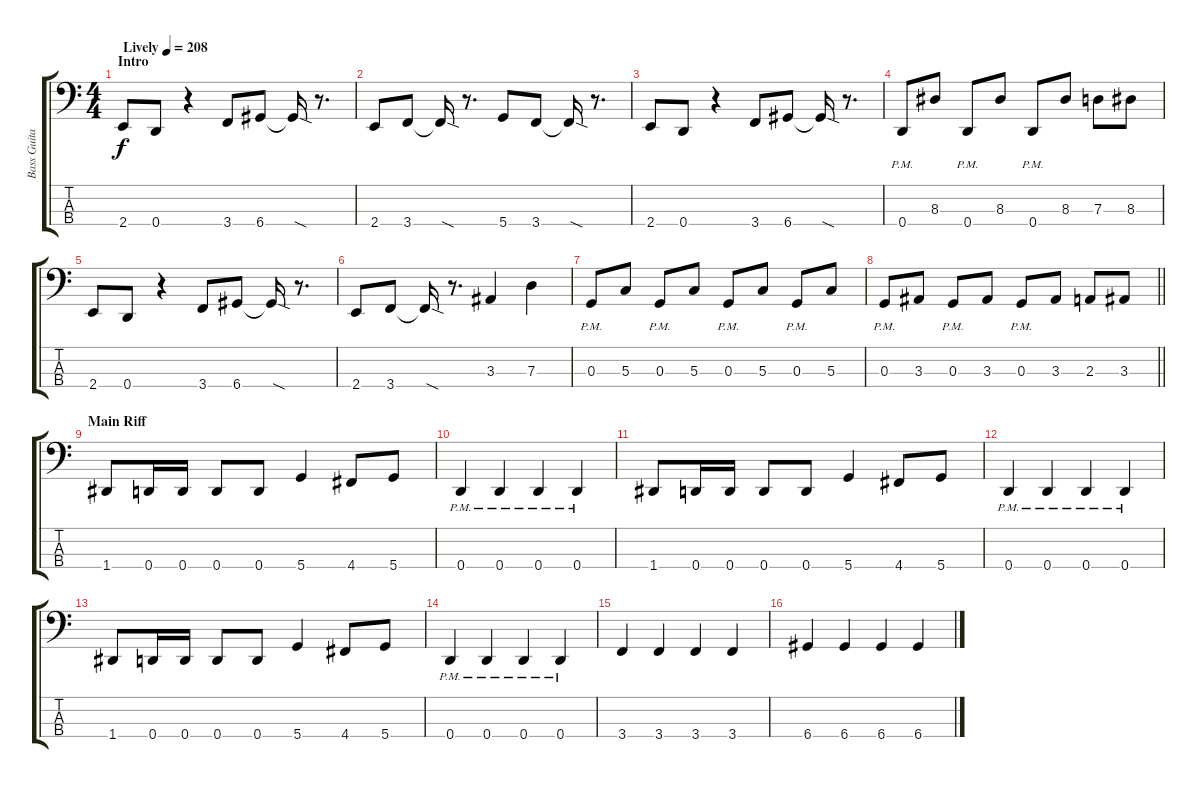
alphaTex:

\track ("Bass Guitar" "Bass Guita") {instrument electricbasspick}
\staff {score tabs}
\tuning (F2 C2 G1 D1) {hide}
\ts (4 4)
\section ("" "Intro")
\tempo (208 "Lively")
\clef f4
\ks c
2.4.8{dy f instrument electricbasspick} 0.4.8 r.4 3.4.8 6.4.8 6.4{sod t}.16 r.8{d} |
2.4.8 3.4.8 3.4{sod t}.16 r.8{d} 5.4.8 3.4.8 3.4{sod t}.16 r.8{d} |
2.4.8 0.4.8 r.4 3.4.8 6.4.8 6.4{sod t}.16 r.8{d} |
0.4{pm}.8 8.3.8 0.4{pm}.8 8.3.8 0.4{pm}.8 8.3.8 7.3.8 8.3.8 |
2.4.8 0.4.8 r.4 3.4.8 6.4.8 6.4{sod t}.16 r.8{d} |
2.4.8 3.4.8 3.4{sod t}.16 r.8{d} 3.3.4 7.3.4 |
0.3{pm}.8 5.3.8 0.3{pm}.8 5.3.8 0.3{pm}.8 5.3.8 0.3{pm}.8 5.3.8 |
\barLineRight lightlight
0.3{pm}.8 3.3.8 0.3{pm}.8 3.3.8 0.3{pm}.8 3.3.8 2.3.8 3.3.8 |
\section ("" "Main Riff")
1.4.8 0.4.16 0.4.16 0.4.8 0.4.8 5.4.4 4.4.8 5.4.8 |
0.4{pm}.4 0.4{pm}.4 0.4{pm}.4 0.4{pm}.4 |
1.4.8 0.4.16 0.4.16 0.4.8 0.4.8 5.4.4 4.4.8 5.4.8 |
0.4{pm}.4 0.4{pm}.4 0.4{pm}.4 0.4{pm}.4 |
1.4.8 0.4.16 0.4.16 0.4.8 0.4.8 5.4.4 4.4.8 5.4.8 |
0.4{pm}.4 0.4{pm}.4 0.4{pm}.4 0.4{pm}.4 |
3.4.4 3.4.4 3.4.4 3.4.4 |
6.4.4 6.4.4 6.4.4 6.4.4
